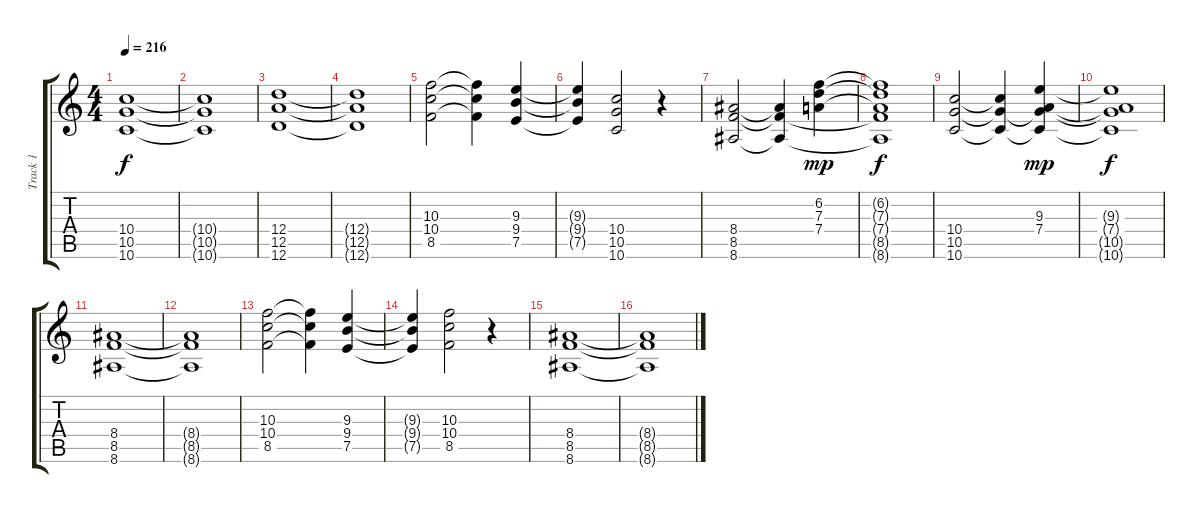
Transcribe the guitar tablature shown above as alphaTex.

\track ("Track 1" "Track 1") {instrument distortionguitar}
\staff {score tabs}
\tuning (E4 B3 G3 D3 A2 D2) {hide}
\ts (4 4)
\tempo 216
\clef g2
\ks c
(10.4 10.5 10.6).1{dy f} |
(10.4{t} 10.5{t} 10.6{t}).1 |
(12.4 12.5 12.6).1 |
(12.4{t} 12.5{t} 12.6{t}).1 |
(10.3 10.4 8.5).2 (10.3{t} 10.4{t} 8.5{t}).4 (9.3 9.4 7.5).4 |
(9.3{t} 9.4{t} 7.5{t}).4 (10.4 10.5 10.6).2 r.4 |
(8.4 8.5 8.6).2 (8.4{t} 8.5{t} 8.6{t}).4 (6.2 7.3 7.4).4{dy mp} |
(6.2{t} 7.3{t} 7.4{t} 8.5{t} 8.6{t}).1{dy f} |
(10.4 10.5 10.6).2 (10.4{t} 10.5{t} 10.6{t}).4 (9.3 7.4 10.5{t} 10.6{t}).4{dy mp} |
(9.3{t} 7.4{t} 10.5{t} 10.6{t}).1{dy f} |
(8.4 8.5 8.6).1 |
(8.4{t} 8.5{t} 8.6{t}).1 |
(10.3 10.4 8.5).2 (10.3{t} 10.4{t} 8.5{t}).4 (9.3 9.4 7.5).4 |
(9.3{t} 9.4{t} 7.5{t}).4 (10.3 10.4 8.5).2 r.4 |
(8.4 8.5 8.6).1{volume 14 balance 0} |
(8.4{t} 8.5{t} 8.6{t}).1
